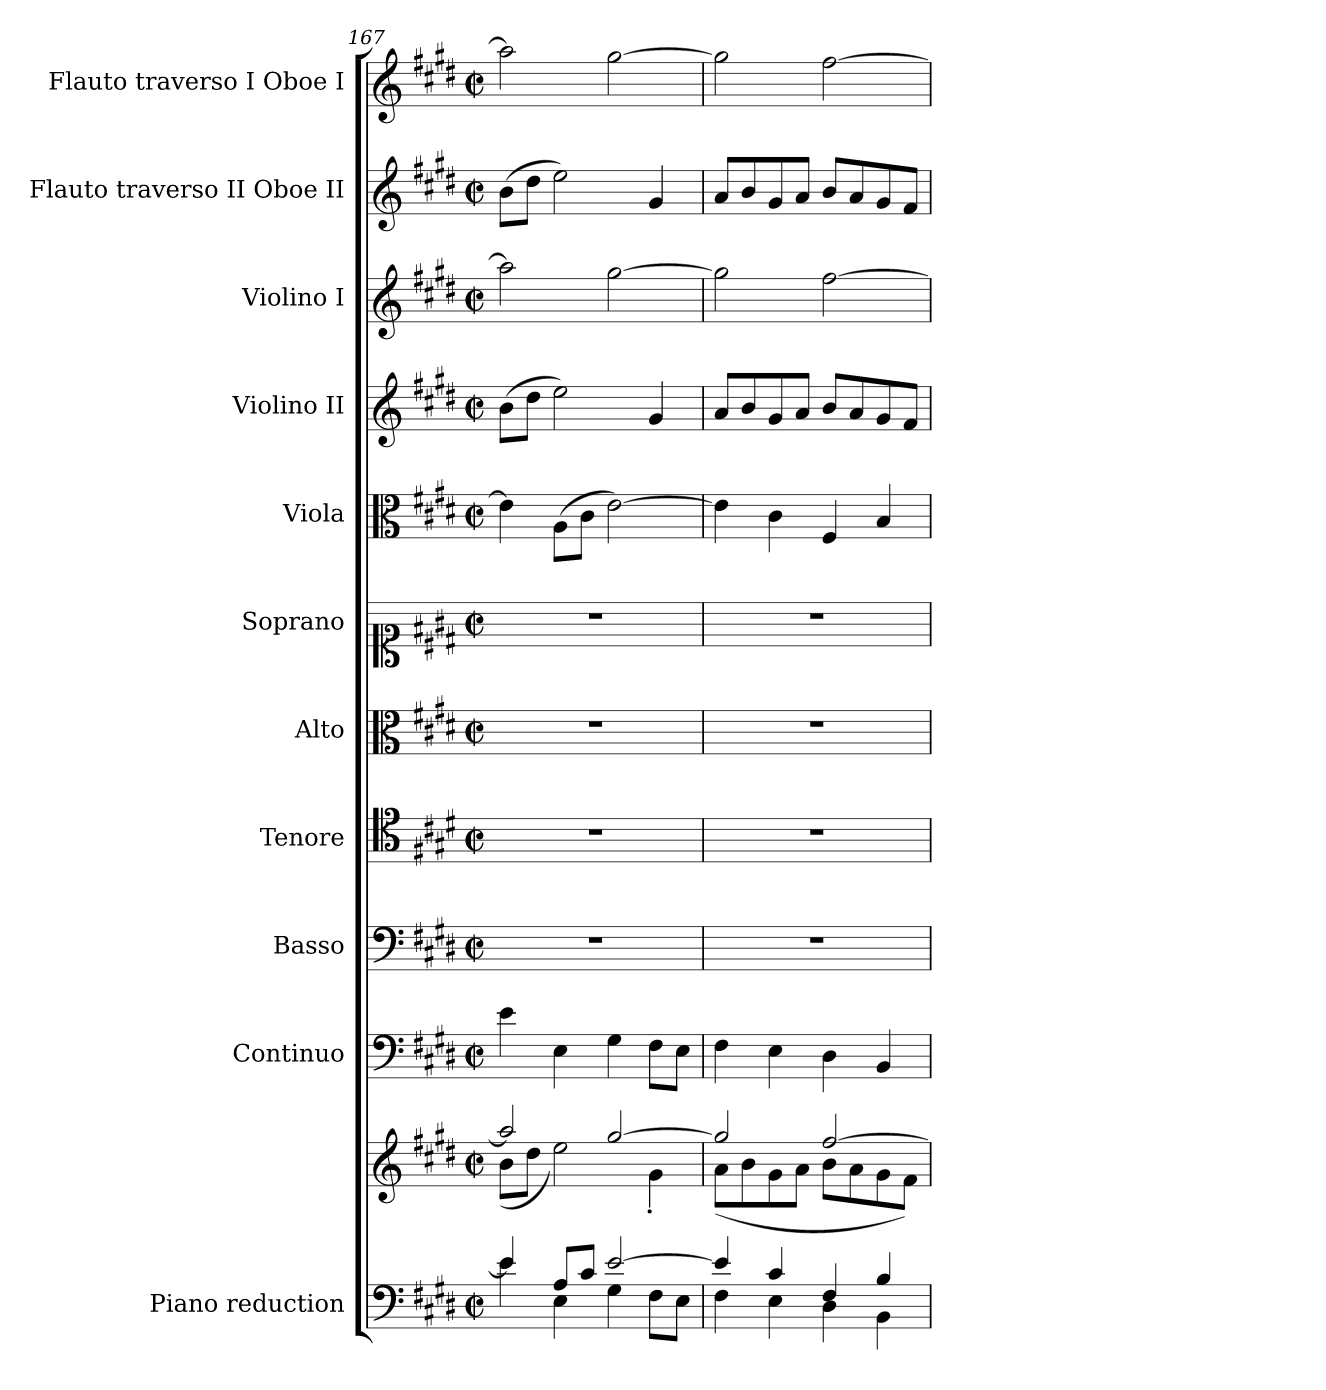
**kern	**kern	**kern	**kern	**kern	**kern	**kern	**kern	**kern	**kern	**kern	**kern
*part11	*part11	*part10	*part9	*part8	*part7	*part6	*part5	*part4	*part3	*part2	*part1
*staff12	*staff11	*staff10	*staff9	*staff8	*staff7	*staff6	*staff5	*staff4	*staff3	*staff2	*staff1
*I"Piano reduction	*	*I"Continuo	*I"Basso	*I"Tenore	*I"Alto	*I"Soprano	*I"Viola	*I"Violino II	*I"Violino I	*I"Flauto traverso II Oboe II	*I"Flauto traverso I Oboe I
*I'Pno	*	*	*	*	*	*	*	*	*	*I'Ob	*I'Ob
!!LO:LB:g=z
*clefF4	*clefG2	*clefF4	*clefF4	*clefC4	*clefC3	*clefC1	*clefC3	*clefG2	*clefG2	*clefG2	*clefG2
*k[f#c#g#d#]	*k[f#c#g#d#]	*k[f#c#g#d#]	*k[f#c#g#d#]	*k[f#c#g#d#]	*k[f#c#g#d#]	*k[f#c#g#d#]	*k[f#c#g#d#]	*k[f#c#g#d#]	*k[f#c#g#d#]	*k[f#c#g#d#]	*k[f#c#g#d#]
*M2/2	*M2/2	*M2/2	*M2/2	*M2/2	*M2/2	*M2/2	*M2/2	*M2/2	*M2/2	*M2/2	*M2/2
*met(c|)	*met(c|)	*met(c|)	*met(c|)	*met(c|)	*met(c|)	*met(c|)	*met(c|)	*met(c|)	*met(c|)	*met(c|)	*met(c|)
=167	=167	=167	=167	=167	=167	=167	=167	=167	=167	=167	=167
*^	*^	*	*	*	*	*	*	*	*	*	*
4e/]	4e\	2aa/]	(8b\L	4e\	1r	1r	1r	1r	4e\]	(8b\L	2aa\]	(8b\L	2aa\]
.	.	.	8dd#\J	.	.	.	.	.	.	8dd#\J	.	8dd#\J	.
8A/L	4E\	.	2ee\)	4E\	.	.	.	.	(8A\L	2ee\)	.	2ee\)	.
8c#/J	.	.	.	.	.	.	.	.	8c#\J	.	.	.	.
[2e/	4G#\	[2gg#/	.	4G#\	.	.	.	.	[2e\)	.	[2gg#\	.	[2gg#\
.	8F#\L	.	4g#'\	8F#\L	.	.	.	.	.	4g#/	.	4g#/	.
.	8E\J	.	.	8E\J	.	.	.	.	.	.	.	.	.
=168	=168	=168	=168	=168	=168	=168	=168	=168	=168	=168	=168	=168	=168
4e/]	4F#\	2gg#/]	(8a\L	4F#\	1r	1r	1r	1r	4e\]	8a/L	2gg#\]	8a/L	2gg#\]
.	.	.	8b\	.	.	.	.	.	.	8b/	.	8b/	.
4c#/	4E\	.	8g#\	4E\	.	.	.	.	4c#\	8g#/	.	8g#/	.
.	.	.	8a\J	.	.	.	.	.	.	8a/J	.	8a/J	.
4F#/	4D#\	[2ff#/	8b\L	4D#\	.	.	.	.	4F#/	8b/L	[2ff#\	8b/L	[2ff#\
.	.	.	8a\	.	.	.	.	.	.	8a/	.	8a/	.
4B/	4BB\	.	8g#\	4BB/	.	.	.	.	4B/	8g#/	.	8g#/	.
.	.	.	8f#\J)	.	.	.	.	.	.	8f#/J	.	8f#/J	.
*v	*v	*	*	*	*	*	*	*	*	*	*	*	*
*	*v	*v	*	*	*	*	*	*	*	*	*	*
=	=	=	=	=	=	=	=	=	=	=	=
*-	*-	*-	*-	*-	*-	*-	*-	*-	*-	*-	*-
